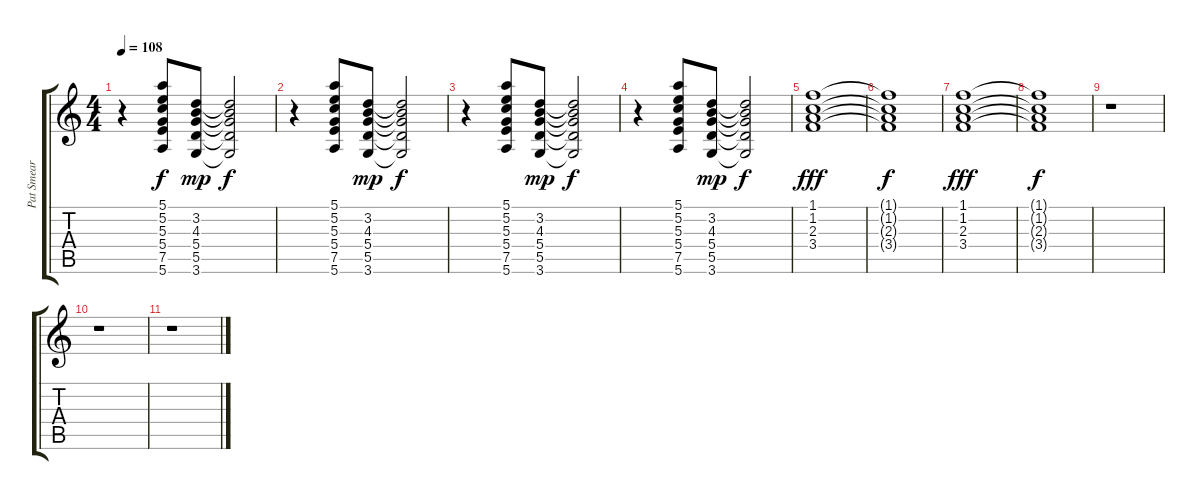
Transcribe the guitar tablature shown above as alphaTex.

\track ("Pat Smear" "Pat Smear") {instrument electricguitarjazz}
\staff {score tabs}
\tuning (E4 B3 G3 D3 A2 E2) {hide}
\ts (4 4)
\tempo 108
\clef g2
\ks c
r.4{dy f} (5.1 5.2 5.3 5.4 7.5 5.6).8 (3.2 4.3 5.4 5.5 3.6).8{dy mp} (3.2{t} 4.3{t} 5.4{t} 5.5{t} 3.6{t}).2{dy f} |
r.4 (5.1 5.2 5.3 5.4 7.5 5.6).8 (3.2 4.3 5.4 5.5 3.6).8{dy mp} (3.2{t} 4.3{t} 5.4{t} 5.5{t} 3.6{t}).2{dy f} |
r.4 (5.1 5.2 5.3 5.4 7.5 5.6).8 (3.2 4.3 5.4 5.5 3.6).8{dy mp} (3.2{t} 4.3{t} 5.4{t} 5.5{t} 3.6{t}).2{dy f} |
r.4 (5.1 5.2 5.3 5.4 7.5 5.6).8 (3.2 4.3 5.4 5.5 3.6).8{dy mp} (3.2{t} 4.3{t} 5.4{t} 5.5{t} 3.6{t}).2{dy f} |
(1.1 1.2 2.3 3.4).1{dy fff} |
(1.1{t} 1.2{t} 2.3{t} 3.4{t}).1{dy f} |
(1.1 1.2 2.3 3.4).1{dy fff} |
(1.1{t} 1.2{t} 2.3{t} 3.4{t}).1{dy f} |
r.1 |
r.1 |
r.1
